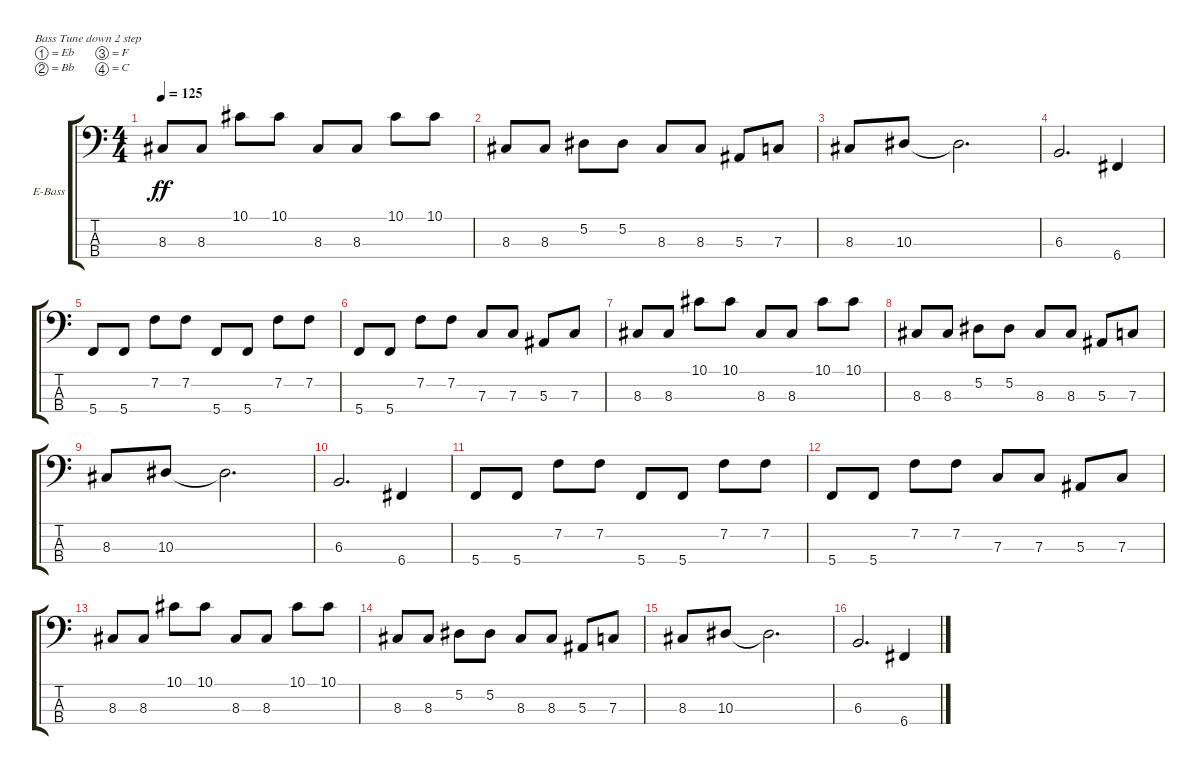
\defaultSystemsLayout 4
\bracketExtendMode groupsimilarinstruments
\firstSystemTrackNameOrientation horizontal
\otherSystemsTrackNameOrientation horizontal
\track ("Electric Bass" "E-Bass") {instrument electricbassfinger}
\staff {score tabs}
\tuning (Eb2 Bb1 F1 C1)
\ts (4 4)
\tempo 125
\clef f4
\ks c
8.3.8{dy ff} 8.3.8 10.1.8 10.1.8 8.3.8 8.3.8 10.1.8 10.1.8 |
8.3.8 8.3.8 5.2.8 5.2.8 8.3.8 8.3.8 5.3.8 7.3.8 |
8.3.8 10.3.8 10.3{t}.2{d} |
6.3.2{d} 6.4.4 |
5.4.8 5.4.8 7.2.8 7.2.8 5.4.8 5.4.8 7.2.8 7.2.8 |
5.4.8 5.4.8 7.2.8 7.2.8 7.3.8 7.3.8 5.3.8 7.3.8 |
8.3.8 8.3.8 10.1.8 10.1.8 8.3.8 8.3.8 10.1.8 10.1.8 |
8.3.8 8.3.8 5.2.8 5.2.8 8.3.8 8.3.8 5.3.8 7.3.8 |
8.3.8 10.3.8 10.3{t}.2{d} |
6.3.2{d} 6.4.4 |
5.4.8 5.4.8 7.2.8 7.2.8 5.4.8 5.4.8 7.2.8 7.2.8 |
5.4.8 5.4.8 7.2.8 7.2.8 7.3.8 7.3.8 5.3.8 7.3.8 |
8.3.8 8.3.8 10.1.8 10.1.8 8.3.8 8.3.8 10.1.8 10.1.8 |
8.3.8 8.3.8 5.2.8 5.2.8 8.3.8 8.3.8 5.3.8 7.3.8 |
8.3.8 10.3.8 10.3{t}.2{d} |
6.3.2{d} 6.4.4
